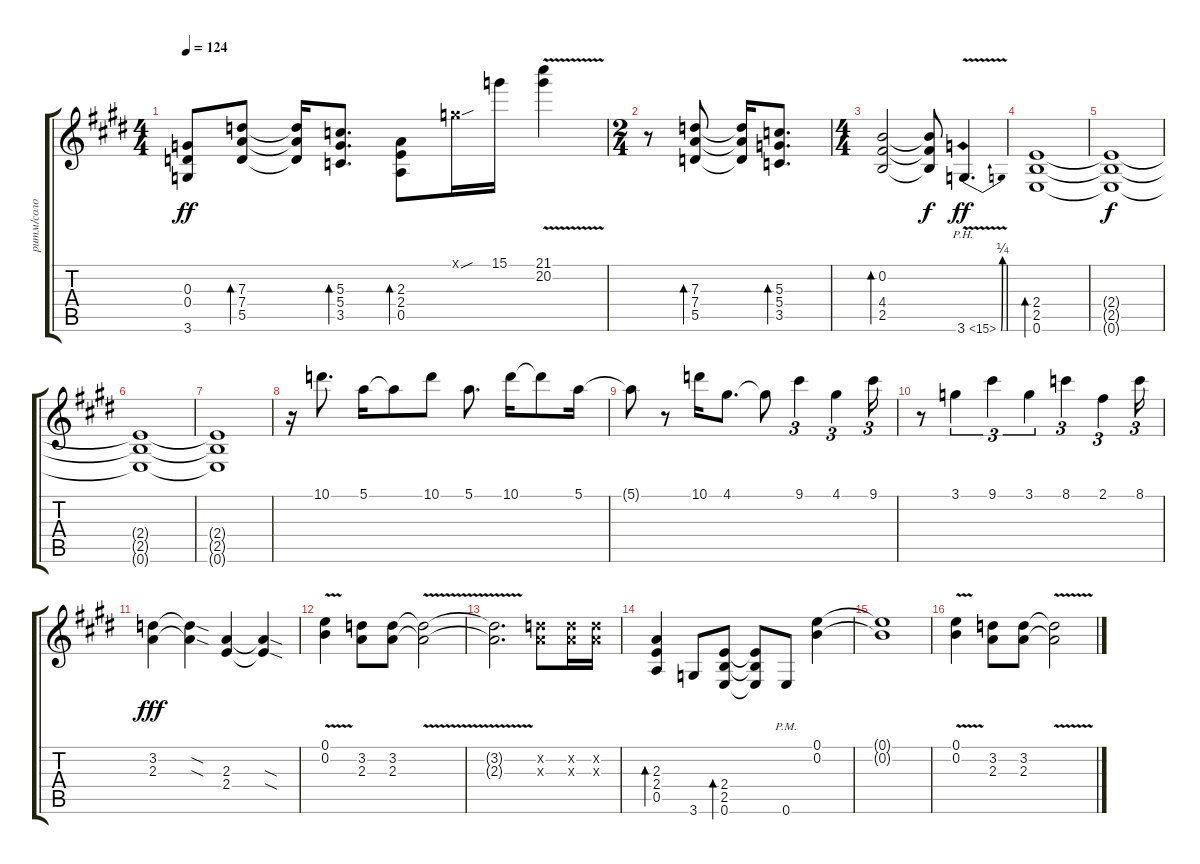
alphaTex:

\track ("ритм/соло" "ритм/соло") {instrument overdrivenguitar}
\staff {score tabs}
\tuning (E4 B3 G3 D3 A2 E2) {hide}
\ts (4 4)
\tempo 124
\clef g2
\ks e
(0.3{t} 0.4{t} 3.6{t}).8{dy ff} (7.3 7.4 5.5).8{bd 60} (7.3{t} 7.4{t} 5.5{t}).16 (5.3 5.4 3.5).8{d bd 60} (2.3 2.4 0.5).8{bd 60} 3.1{sou x}.16 15.1.16 (21.1{v} 20.2{v}).4 |
\ts (2 4)
r.8 (7.3 7.4 5.5).8{bd 60} (7.3{t} 7.4{t} 5.5{t}).16 (5.3 5.4 3.5).8{d bd 60} |
\ts (4 4)
(0.2 4.4 2.5).2{bd 60} (0.2{t} 4.4{t} 2.5{t}).8{dy f} 3.6{be (bend 0 0 60 1) ph 12 v}.4{d dy ff} |
(2.4 2.5 0.6).1{bd 60} |
(2.4{t} 2.5{t} 0.6{t}).1{dy f} |
(2.4{t} 2.5{t} 0.6{t}).1 |
(2.4{t} 2.5{t} 0.6{t}).1 |
r.16 10.1.8{d} 5.1.16 5.1{t}.8 10.1.8 5.1.8{d} 10.1.16 10.1{t}.8 5.1.16 |
5.1{t}.8 r.8 10.1.16 4.1.8{d} 4.1{t}.8 9.1.4{tu (3 2)} 4.1.4{tu (3 2)} 9.1.16{tu (3 2)} |
r.8 3.1.4{tu (3 2)} 9.1.4{tu (3 2)} 3.1.4{tu (3 2)} 8.1.4{tu (3 2)} 2.1.4{tu (3 2)} 8.1.16{tu (3 2)} |
(3.2 2.3).4{dy fff} (3.2{sod t} 2.3{sod t}).4 (2.3 2.4).4 (2.3{sod t} 2.4{sod t}).4 |
(0.1{v} 0.2{v}).4{volume 16} (3.2 2.3).8 (3.2 2.3).8 (3.2{v t} 2.3{v t}).2 |
(3.2{t} 2.3{t}).2{d} (3.2{x} 2.3{x}).8 (3.2{x} 2.3{x}).16 (3.2{x} 2.3{x}).16 |
(2.3 2.4 0.5).4{bd 60} 3.6.8 (2.4 2.5 0.6).8{bd 60} (2.4{t} 2.5{t} 0.6{t}).8 0.6{pm}.8 (0.1 0.2).4 |
(0.1{t} 0.2{t}).1 |
(0.1{v} 0.2{v}).4 (3.2 2.3).8 (3.2 2.3).8 (3.2{v t} 2.3{v t}).2
